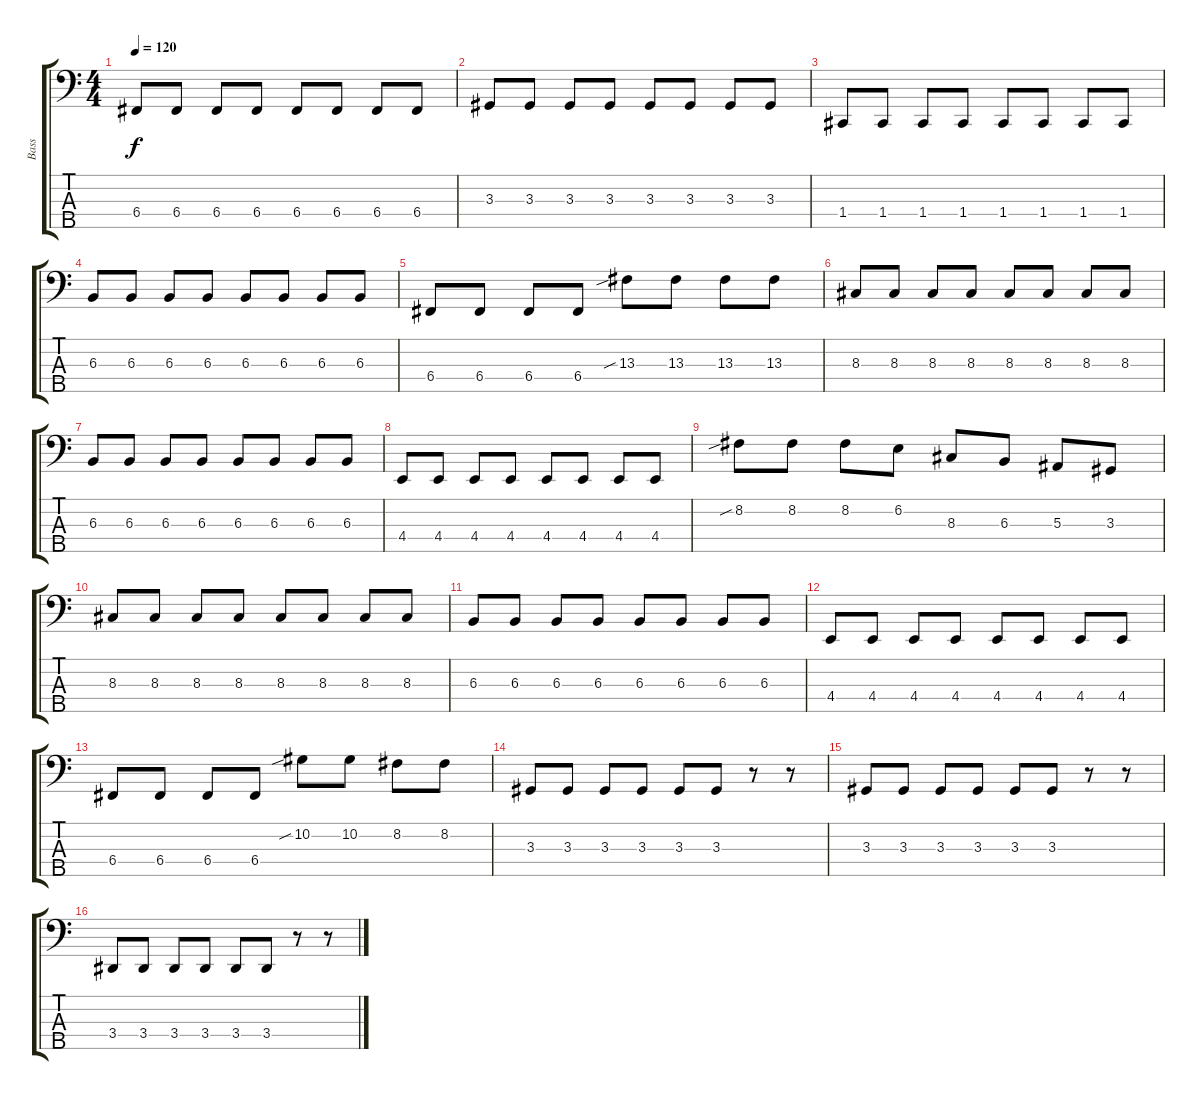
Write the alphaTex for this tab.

\track ("Bass" "Bass") {instrument electricbassfinger}
\staff {score tabs}
\tuning (Eb2 Bb1 F1 C1 G0) {hide}
\ts (4 4)
\tempo 120
\clef f4
\ks c
6.4.8{dy f} 6.4.8 6.4.8 6.4.8 6.4.8 6.4.8 6.4.8 6.4.8 |
3.3.8 3.3.8 3.3.8 3.3.8 3.3.8 3.3.8 3.3.8 3.3.8 |
1.4.8 1.4.8 1.4.8 1.4.8 1.4.8 1.4.8 1.4.8 1.4.8 |
6.3.8 6.3.8 6.3.8 6.3.8 6.3.8 6.3.8 6.3.8 6.3.8 |
6.4.8 6.4.8 6.4.8 6.4.8 13.3{sib}.8 13.3.8 13.3.8 13.3.8 |
8.3.8 8.3.8 8.3.8 8.3.8 8.3.8 8.3.8 8.3.8 8.3.8 |
6.3.8 6.3.8 6.3.8 6.3.8 6.3.8 6.3.8 6.3.8 6.3.8 |
4.4.8 4.4.8 4.4.8 4.4.8 4.4.8 4.4.8 4.4.8 4.4.8 |
8.2{sib}.8 8.2.8 8.2.8 6.2.8 8.3.8 6.3.8 5.3.8 3.3.8 |
8.3.8 8.3.8 8.3.8 8.3.8 8.3.8 8.3.8 8.3.8 8.3.8 |
6.3.8 6.3.8 6.3.8 6.3.8 6.3.8 6.3.8 6.3.8 6.3.8 |
4.4.8 4.4.8 4.4.8 4.4.8 4.4.8 4.4.8 4.4.8 4.4.8 |
6.4.8 6.4.8 6.4.8 6.4.8 10.2{sib}.8 10.2.8 8.2.8 8.2.8 |
3.3.8 3.3.8 3.3.8 3.3.8 3.3.8 3.3.8 r.8 r.8 |
3.3.8 3.3.8 3.3.8 3.3.8 3.3.8 3.3.8 r.8 r.8 |
3.4.8 3.4.8 3.4.8 3.4.8 3.4.8 3.4.8 r.8 r.8
